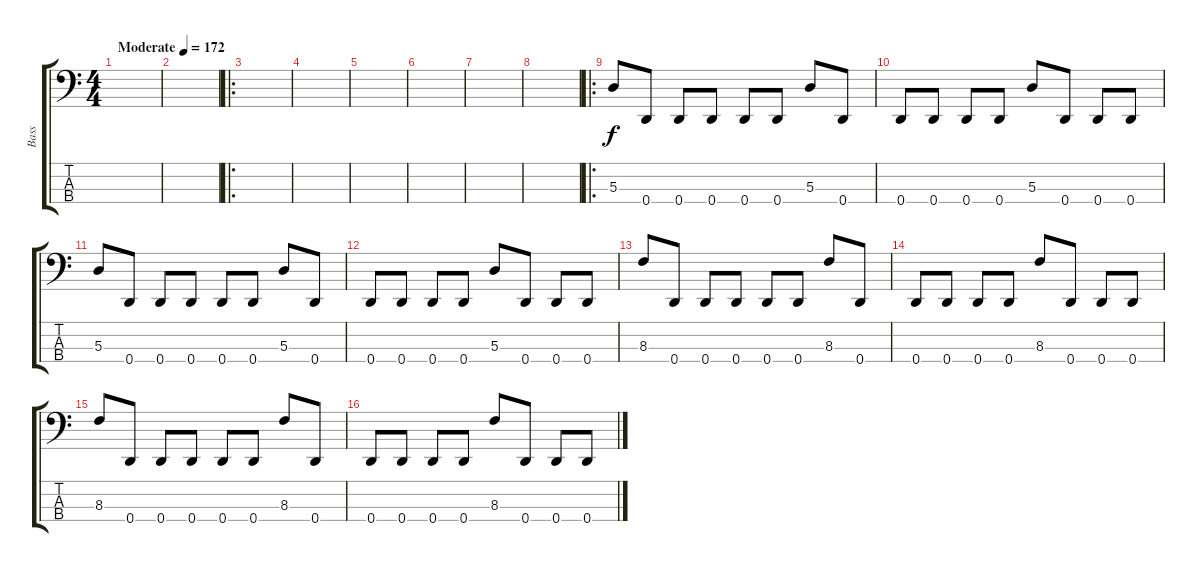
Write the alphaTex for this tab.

\track ("Bass" "Bass") {instrument electricbassfinger}
\staff {score tabs}
\tuning (G2 D2 A1 D1) {hide}
\ts (4 4)
\tempo (172 "Moderate")
\clef f4
\ks c
|
|
\ro
|
|
|
|
|
|
\ro
5.3.8 0.4.8 0.4.8 0.4.8 0.4.8 0.4.8 5.3.8 0.4.8 |
0.4.8 0.4.8 0.4.8 0.4.8 5.3.8 0.4.8 0.4.8 0.4.8 |
5.3.8 0.4.8 0.4.8 0.4.8 0.4.8 0.4.8 5.3.8 0.4.8 |
0.4.8 0.4.8 0.4.8 0.4.8 5.3.8 0.4.8 0.4.8 0.4.8 |
8.3.8 0.4.8 0.4.8 0.4.8 0.4.8 0.4.8 8.3.8 0.4.8 |
0.4.8 0.4.8 0.4.8 0.4.8 8.3.8 0.4.8 0.4.8 0.4.8 |
8.3.8 0.4.8 0.4.8 0.4.8 0.4.8 0.4.8 8.3.8 0.4.8 |
0.4.8 0.4.8 0.4.8 0.4.8 8.3.8 0.4.8 0.4.8 0.4.8
